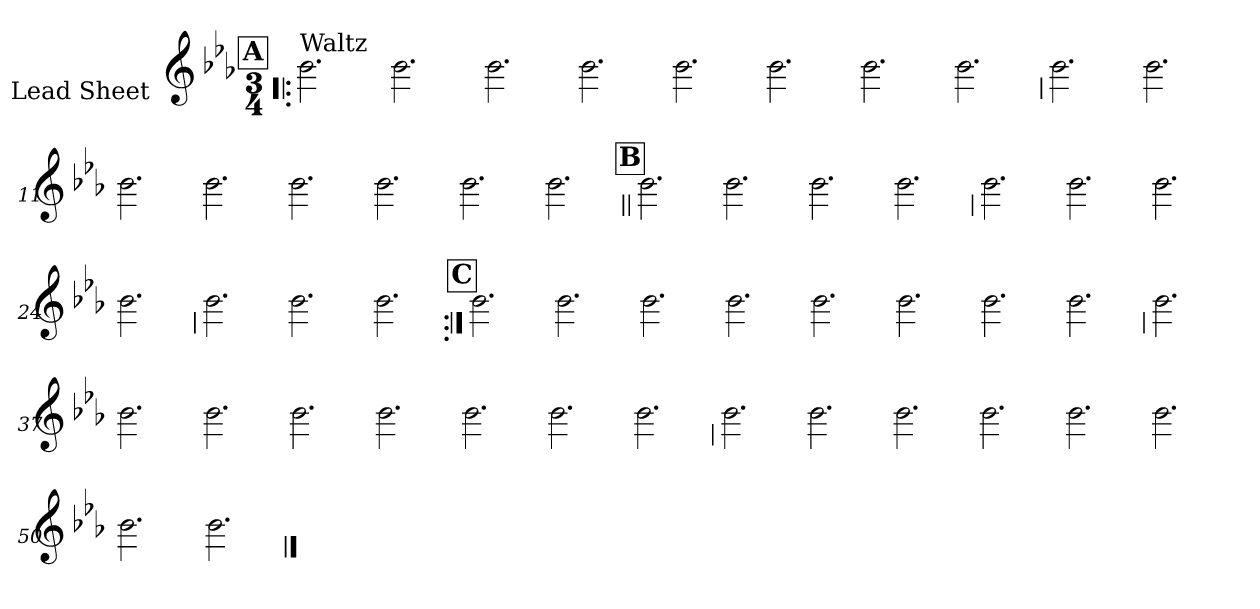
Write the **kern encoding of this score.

**kern
*part1
*staff1
*I"Lead Sheet
*stria0
*clefG2
*k[b-e-a-]
*E-:
*M3/4
!!LO:REH:place=s1:a:t=A
=1!|:
!LO:TX:a:t=Waltz
2.b-
=2-
2.b-
=3-
2.b-
=4-
2.b-
=5-
2.b-
=6-
2.b-
=7-
2.b-
=8-
2.b-
!!LO:LB:g=z
=9
2.b-
=10-
2.b-
=11-
2.b-
=12-
2.b-
=13-
2.b-
=14-
2.b-
=15-
2.b-
=16-
2.b-
!!LO:LB:g=z
!!LO:REH:place=s1:a:t=B
=17||
2.b-
=18-
2.b-
=19-
2.b-
=20-
2.b-
!!LO:LB:g=z
=21
2.b-
=22-
2.b-
=23-
2.b-
=24-
2.b-
!!LO:LB:g=z
=25
2.b-
=26-
2.b-
=27-
2.b-
!!LO:LB:g=z
!!LO:REH:place=s1:a:t=C
=28:|!
2.b-
=29-
2.b-
=30-
2.b-
=31-
2.b-
=32-
2.b-
=33-
2.b-
=34-
2.b-
=35-
2.b-
!!LO:LB:g=z
=36
2.b-
=37-
2.b-
=38-
2.b-
=39-
2.b-
=40-
2.b-
=41-
2.b-
=42-
2.b-
=43-
2.b-
!!LO:LB:g=z
=44
2.b-
=45-
2.b-
=46-
2.b-
=47-
2.b-
=48-
2.b-
=49-
2.b-
=50-
2.b-
=51-
2.b-
==
*-
